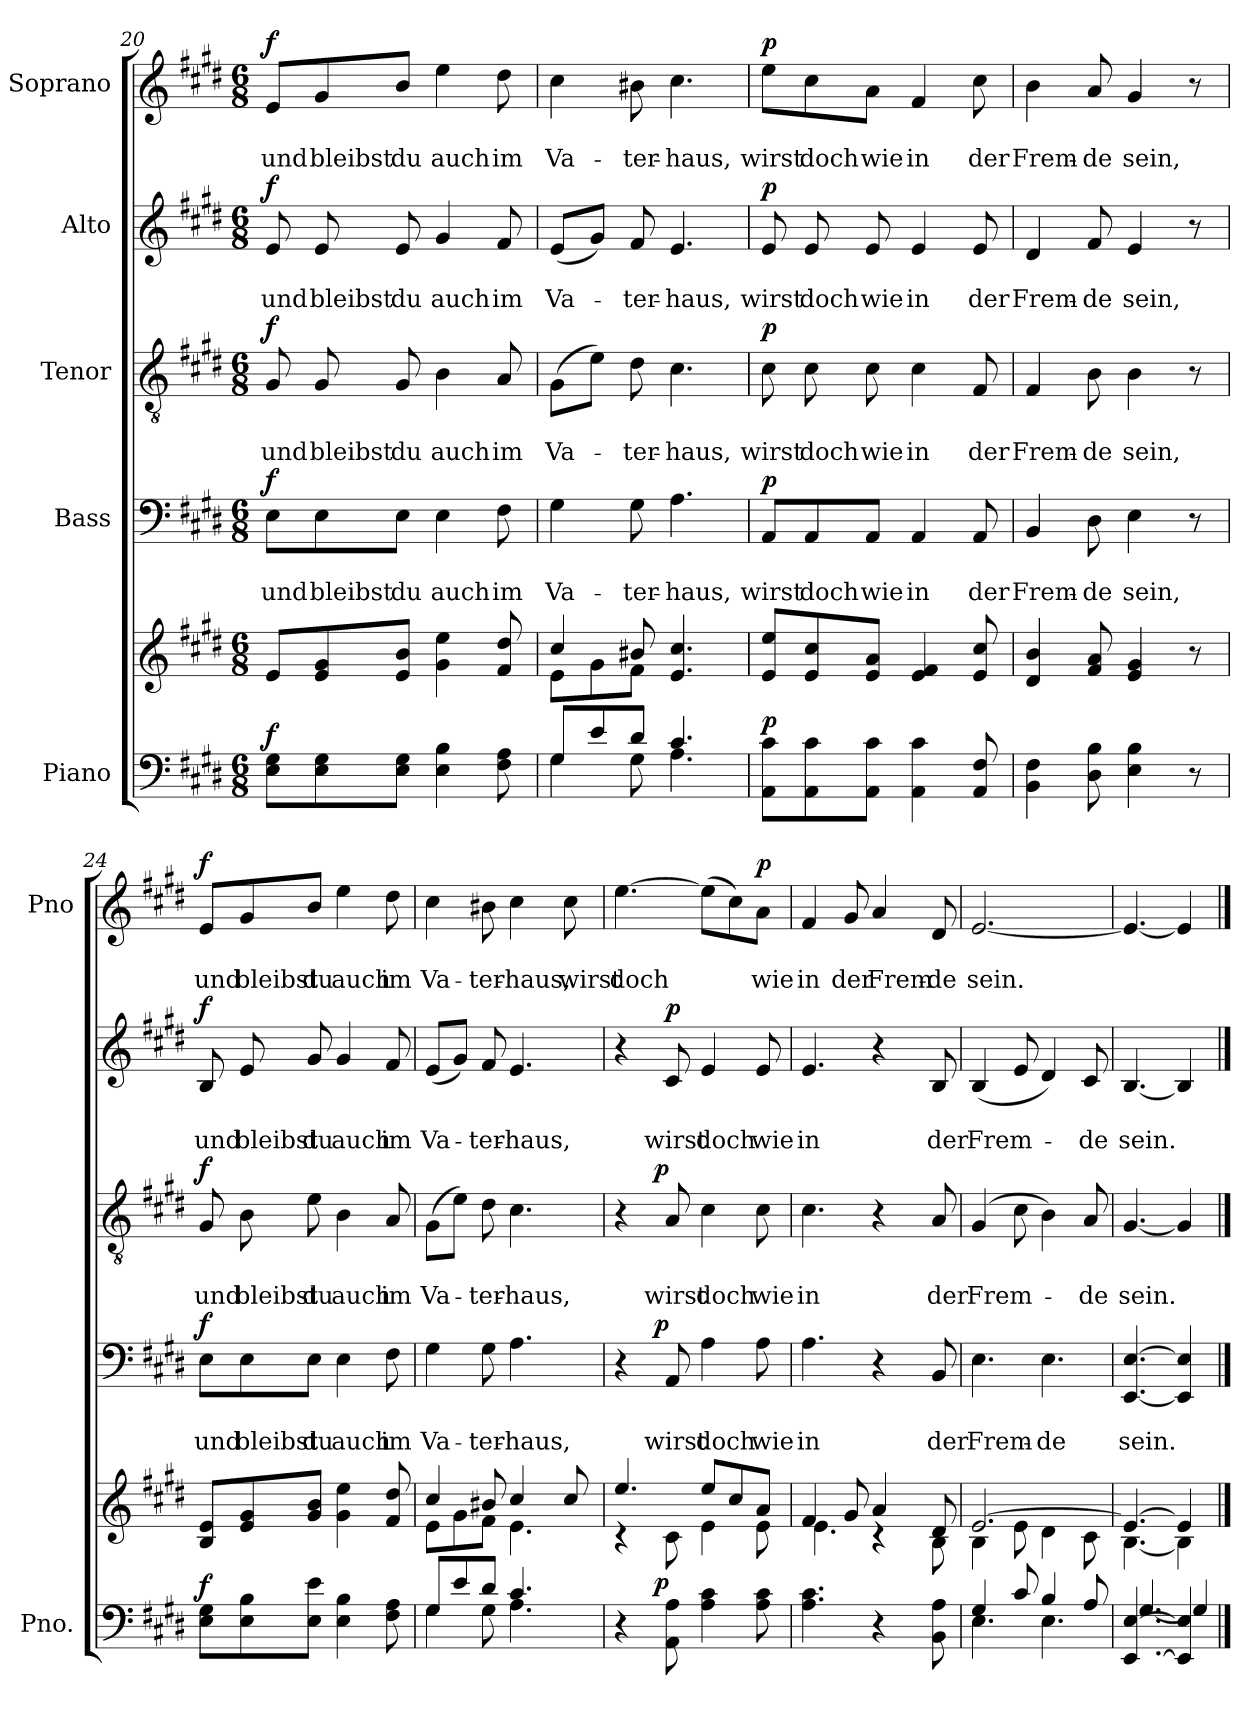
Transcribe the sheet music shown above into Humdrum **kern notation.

**kern	**kern	**dynam	**kern	**text	**text	**dynam	**kern	**text	**text	**dynam	**kern	**text	**text	**dynam	**kern	**text	**text	**dynam
*part5	*part5	*part5	*part4	*part4	*part4	*part4	*part3	*part3	*part3	*part3	*part2	*part2	*part2	*part2	*part1	*part1	*part1	*part1
*staff6	*staff5	*staff5/6	*staff4	*staff4	*staff4	*staff4	*staff3	*staff3	*staff3	*staff3	*staff2	*staff2	*staff2	*staff2	*staff1	*staff1	*staff1	*staff1
*I"Piano	*	*	*I"Bass	*	*	*	*I"Tenor	*	*	*	*I"Alto	*	*	*	*I"Soprano	*	*	*
*I'Pno.	*	*	*	*	*	*	*	*	*	*	*	*	*	*	*I'Pno	*	*	*
!!LO:PB:g=z
*clefF4	*clefG2	*	*clefF4	*	*	*	*clefGv2	*	*	*	*clefG2	*	*	*	*clefG2	*	*	*
*k[f#c#g#d#]	*k[f#c#g#d#]	*	*k[f#c#g#d#]	*	*	*	*k[f#c#g#d#]	*	*	*	*k[f#c#g#d#]	*	*	*	*k[f#c#g#d#]	*	*	*
*E:	*E:	*	*E:	*	*	*	*E:	*	*	*	*E:	*	*	*	*E:	*	*	*
*M6/8	*M6/8	*	*M6/8	*	*	*	*M6/8	*	*	*	*M6/8	*	*	*	*M6/8	*	*	*
=20	=20	=20	=20	=20	=20	=20	=20	=20	=20	=20	=20	=20	=20	=20	=20	=20	=20	=20
!	!	!LO:DY:a=2	!	!	!	!LO:DY:a	!	!	!	!LO:DY:a	!	!	!	!LO:DY:a	!	!	!	!LO:DY:a
8E\ 8G#\L	8e/L	f	8E\L	.	und	f	8G#/	.	und	f	8e/	.	und	f	8e/L	.	und	f
8E\ 8G#\	8e/ 8g#/	.	8E\	.	bleibst	.	8G#/	.	bleibst	.	8e/	.	bleibst	.	8g#/	.	bleibst	.
8E\ 8G#\J	8e/ 8b/J	.	8E\J	.	du	.	8G#/	.	du	.	8e/	.	du	.	8b/J	.	du	.
4E\ 4B\	4g#\ 4ee\	.	4E\	.	auch	.	4B\	.	auch	.	4g#/	.	auch	.	4ee\	.	auch	.
8F#\ 8A\	8f#/ 8dd#/	.	8F#\	.	im	.	8A/	.	im	.	8f#/	.	im	.	8dd#\	.	im	.
=21	=21	=21	=21	=21	=21	=21	=21	=21	=21	=21	=21	=21	=21	=21	=21	=21	=21	=21
*^	*^	*	*	*	*	*	*	*	*	*	*	*	*	*	*	*	*	*
4G#\	8G#/L	4cc#/	8e\L	.	4G#\	.	Va-	.	(8G#\L	.	Va-	.	(8e/L	.	Va-	.	4cc#\	.	Va-	.
.	8e/	.	8g#\	.	.	.	.	.	8e\J)	.	.	.	8g#/J)	.	.	.	.	.	.	.
8G#\	8d#/J	8b#X/	8f#\J	.	8G#\	.	-ter-	.	8d#\	.	-ter-	.	8f#/	.	-ter-	.	8b#X\	.	-ter-	.
4.A\	4.c#/	4.e/ 4.cc#/	4.ryy	.	4.A\	.	-haus,	.	4.c#\	.	-haus,	.	4.e/	.	-haus,	.	4.cc#\	.	-haus,	.
=22	=22	=22	=22	=22	=22	=22	=22	=22	=22	=22	=22	=22	=22	=22	=22	=22	=22	=22	=22	=22
!	!	!	!	!LO:DY:a=2	!	!	!	!LO:DY:a	!	!	!	!LO:DY:a	!	!	!	!LO:DY:a	!	!	!	!LO:DY:a
*v	*v	*	*	*	*	*	*	*	*	*	*	*	*	*	*	*	*	*	*	*
*	*v	*v	*	*	*	*	*	*	*	*	*	*	*	*	*	*	*	*	*
8AA\ 8c#\L	8e/ 8ee/L	p	8AA/L	.	wirst	p	8c#\	.	wirst	p	8e/	.	wirst	p	8ee\L	.	wirst	p
8AA\ 8c#\	8e/ 8cc#/	.	8AA/	.	doch	.	8c#\	.	doch	.	8e/	.	doch	.	8cc#\	.	doch	.
8AA\ 8c#\J	8e/ 8a/J	.	8AA/J	.	wie	.	8c#\	.	wie	.	8e/	.	wie	.	8a\J	.	wie	.
4AA\ 4c#\	4e/ 4f#/	.	4AA/	.	in	.	4c#\	.	in	.	4e/	.	in	.	4f#/	.	in	.
8AA/ 8F#/	8e/ 8cc#/	.	8AA/	.	der	.	8F#/	.	der	.	8e/	.	der	.	8cc#\	.	der	.
=23	=23	=23	=23	=23	=23	=23	=23	=23	=23	=23	=23	=23	=23	=23	=23	=23	=23	=23
4BB\ 4F#\	4d#/ 4b/	.	4BB/	.	Frem-	.	4F#/	.	Frem-	.	4d#/	.	Frem-	.	4b\	.	Frem-	.
8D#\ 8B\	8f#/ 8a/	.	8D#\	.	-de	.	8B\	.	-de	.	8f#/	.	-de	.	8a/	.	-de	.
4E\ 4B\	4e/ 4g#/	.	4E\	.	sein,	.	4B\	.	sein,	.	4e/	.	sein,	.	4g#/	.	sein,	.
8r	8r	.	8r	.	.	.	8r	.	.	.	8r	.	.	.	8r	.	.	.
=24	=24	=24	=24	=24	=24	=24	=24	=24	=24	=24	=24	=24	=24	=24	=24	=24	=24	=24
!	!	!LO:DY:a=2	!	!	!	!LO:DY:a	!	!	!	!LO:DY:a	!	!	!	!LO:DY:a	!	!	!	!LO:DY:a
8E\ 8G#\L	8B/ 8e/L	f	8E\L	.	und	f	8G#/	.	und	f	8B/	.	und	f	8e/L	.	und	f
8E\ 8B\	8e/ 8g#/	.	8E\	.	bleibst	.	8B\	.	bleibst	.	8e/	.	bleibst	.	8g#/	.	bleibst	.
8E\ 8e\J	8g#/ 8b/J	.	8E\J	.	du	.	8e\	.	du	.	8g#/	.	du	.	8b/J	.	du	.
4E\ 4B\	4g#\ 4ee\	.	4E\	.	auch	.	4B\	.	auch	.	4g#/	.	auch	.	4ee\	.	auch	.
8F#\ 8A\	8f#/ 8dd#/	.	8F#\	.	im	.	8A/	.	im	.	8f#/	.	im	.	8dd#\	.	im	.
!!LO:LB:g=z
=25	=25	=25	=25	=25	=25	=25	=25	=25	=25	=25	=25	=25	=25	=25	=25	=25	=25	=25
*^	*^	*	*	*	*	*	*	*	*	*	*	*	*	*	*	*	*	*
4G#\	8G#/L	4cc#/	8e\L	.	4G#\	.	Va-	.	(8G#\L	.	Va-	.	(8e/L	.	Va-	.	4cc#\	.	Va-	.
.	8e/	.	8g#\	.	.	.	.	.	8e\J)	.	.	.	8g#/J)	.	.	.	.	.	.	.
8G#\	8d#/J	8b#X/	8f#\J	.	8G#\	.	-ter-	.	8d#\	.	-ter-	.	8f#/	.	-ter-	.	8b#X\	.	-ter-	.
4.A\	4.c#/	4cc#/	4.e\	.	4.A\	.	-haus,	.	4.c#\	.	-haus,	.	4.e/	.	-haus,	.	4cc#\	.	-haus,	.
.	.	8cc#/	.	.	.	.	.	.	.	.	.	.	.	.	.	.	8cc#\	.	wirst	.
=26	=26	=26	=26	=26	=26	=26	=26	=26	=26	=26	=26	=26	=26	=26	=26	=26	=26	=26	=26	=26
*	*	*	*	*	*^	*	*	*	*^	*	*	*	*	*	*	*	*	*	*	*
4r	8..ryy	4.ee/	4rc	.	4r	8..ryy	.	.	.	4r	8..ryy	.	.	.	4r	.	.	.	[4.ee\	.	doch	.
!	!	!	!	!LO:DY:a=2	!	!	!	!	!LO:DY:a	!	!	!	!	!LO:DY:a	!	!	!	!	!	!	!	!
.	2ryy	.	.	p	.	2ryy	.	.	p	.	2ryy	.	.	p	.	.	.	.	.	.	.	.
!	!	!	!	!	!	!	!	!	!	!	!	!	!	!	!	!	!	!LO:DY:a	!	!	!	!
8AA\ 8A\	.	.	8c#\	.	8AA/	.	.	wirst	.	8A/	.	.	wirst	.	8c#/	.	wirst	p	.	.	.	.
4A\ 4c#\	.	8ee/L	4e\	.	4A\	.	.	doch	.	4c#\	.	.	doch	.	4e/	.	doch	.	(8ee\L]	.	.	.
.	.	8cc#/	.	.	.	.	.	.	.	.	.	.	.	.	.	.	.	.	8cc#\)	.	.	.
!	!	!	!	!	!	!	!	!	!	!	!	!	!	!	!	!	!	!	!	!	!	!LO:DY:a
8A\ 8c#\	.	8a/J	8e\	.	8A\	.	.	wie	.	8c#\	.	.	wie	.	8e/	.	wie	.	8a\J	.	wie	p
.	32ryy	.	.	.	.	32ryy	.	.	.	.	32ryy	.	.	.	.	.	.	.	.	.	.	.
*	*	*	*	*	*v	*v	*	*	*	*	*	*	*	*	*	*	*	*	*	*	*	*
*v	*v	*	*	*	*	*	*	*	*v	*v	*	*	*	*	*	*	*	*	*	*	*
=27	=27	=27	=27	=27	=27	=27	=27	=27	=27	=27	=27	=27	=27	=27	=27	=27	=27	=27	=27
4.A\ 4.c#\	4f#/	4.e\	.	4.A\	.	in	.	4.c#\	.	in	.	4.e/	.	in	.	4f#/	.	in	.
.	8g#/	.	.	.	.	.	.	.	.	.	.	.	.	.	.	8g#/	.	der	.
4r	4a/	4rc	.	4r	.	.	.	4r	.	.	.	4r	.	.	.	4a/	.	Frem-	.
8BB\ 8A\	8d#/	8B\	.	8BB/	.	der	.	8A/	.	der	.	8B/	.	der	.	8d#/	.	-de	.
=28	=28	=28	=28	=28	=28	=28	=28	=28	=28	=28	=28	=28	=28	=28	=28	=28	=28	=28	=28
*^	*	*	*	*	*	*	*	*	*	*	*	*	*	*	*	*	*	*	*
4.E\	4G#/	[>2.e/	4B\	.	4.E\	.	Frem-	.	(4G#/	.	Frem-	.	(4B/	.	Frem-	.	[2.e/	.	sein.	.
.	8c#/	.	8e\	.	.	.	.	.	8c#\	.	.	.	8e/	.	.	.	.	.	.	.
4.E\	4B/	.	4d#\	.	4.E\	.	-de	.	4B\)	.	.	.	4d#/)	.	.	.	.	.	.	.
.	8A/	.	8c#\	.	.	.	.	.	8A/	.	-de	.	8c#/	.	-de	.	.	.	.	.
=29	=29	=29	=29	=29	=29	=29	=29	=29	=29	=29	=29	=29	=29	=29	=29	=29	=29	=29	=29	=29
[<4.EE/ [<4.E/	[>4.G#/	4.e/_	[<4.B\	.	[4.EE/ [4.E/	.	sein.	.	[4.G#/	.	sein.	.	[4.B/	.	sein.	.	4.e/_	.	.	.
4EE/] 4E/]	4G#/]	4e/]	4B\]	.	4EE/] 4E/]	.	.	.	4G#/]	.	.	.	4B/]	.	.	.	4e/]	.	.	.
*v	*v	*	*	*	*	*	*	*	*	*	*	*	*	*	*	*	*	*	*	*
*	*v	*v	*	*	*	*	*	*	*	*	*	*	*	*	*	*	*	*	*
==	==	==	==	==	==	==	==	==	==	==	==	==	==	==	==	==	==	==
*-	*-	*-	*-	*-	*-	*-	*-	*-	*-	*-	*-	*-	*-	*-	*-	*-	*-	*-
